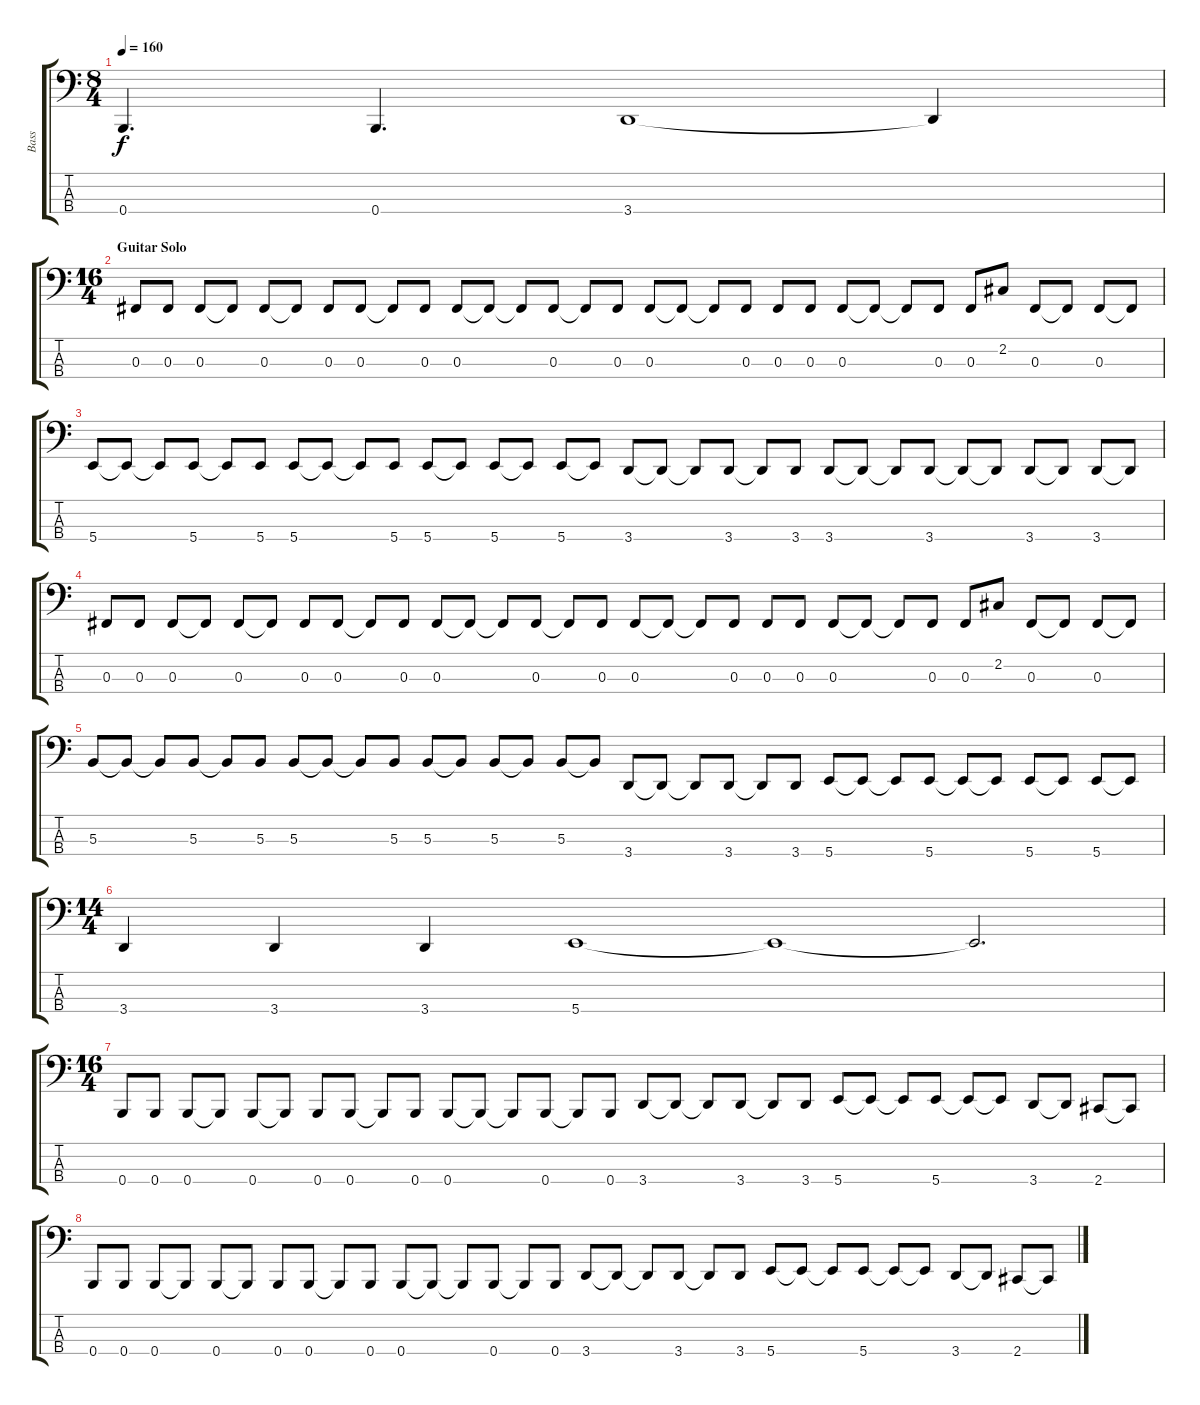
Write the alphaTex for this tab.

\track ("Bass" "Bass") {instrument electricbasspick}
\staff {score tabs}
\tuning (E2 B1 Gb1 B0) {hide}
\ts (8 4)
\tempo 160
\clef f4
\ks c
0.4.4{d dy f} 0.4.4{d} 3.4.1 3.4{t}.4 |
\ts (16 4)
\section ("" "Guitar Solo")
0.3.8 0.3.8 0.3.8 0.3{t}.8 0.3.8 0.3{t}.8 0.3.8 0.3.8 0.3{t}.8 0.3.8 0.3.8 0.3{t}.8 0.3{t}.8 0.3.8 0.3{t}.8 0.3.8 0.3.8 0.3{t}.8 0.3{t}.8 0.3.8 0.3.8 0.3.8 0.3.8 0.3{t}.8 0.3{t}.8 0.3.8 0.3.8 2.2.8 0.3.8 0.3{t}.8 0.3.8 0.3{t}.8 |
5.4.8 5.4{t}.8 5.4{t}.8 5.4.8 5.4{t}.8 5.4.8 5.4.8 5.4{t}.8 5.4{t}.8 5.4.8 5.4.8 5.4{t}.8 5.4.8 5.4{t}.8 5.4.8 5.4{t}.8 3.4.8 3.4{t}.8 3.4{t}.8 3.4.8 3.4{t}.8 3.4.8 3.4.8 3.4{t}.8 3.4{t}.8 3.4.8 3.4{t}.8 3.4{t}.8 3.4.8 3.4{t}.8 3.4.8 3.4{t}.8 |
0.3.8 0.3.8 0.3.8 0.3{t}.8 0.3.8 0.3{t}.8 0.3.8 0.3.8 0.3{t}.8 0.3.8 0.3.8 0.3{t}.8 0.3{t}.8 0.3.8 0.3{t}.8 0.3.8 0.3.8 0.3{t}.8 0.3{t}.8 0.3.8 0.3.8 0.3.8 0.3.8 0.3{t}.8 0.3{t}.8 0.3.8 0.3.8 2.2.8 0.3.8 0.3{t}.8 0.3.8 0.3{t}.8 |
5.3.8 5.3{t}.8 5.3{t}.8 5.3.8 5.3{t}.8 5.3.8 5.3.8 5.3{t}.8 5.3{t}.8 5.3.8 5.3.8 5.3{t}.8 5.3.8 5.3{t}.8 5.3.8 5.3{t}.8 3.4.8 3.4{t}.8 3.4{t}.8 3.4.8 3.4{t}.8 3.4.8 5.4.8 5.4{t}.8 5.4{t}.8 5.4.8 5.4{t}.8 5.4{t}.8 5.4.8 5.4{t}.8 5.4.8 5.4{t}.8 |
\ts (14 4)
3.4.4 3.4.4 3.4.4 5.4.1 5.4{t}.1 5.4{t}.2{d} |
\ts (16 4)
0.4.8 0.4.8 0.4.8 0.4{t}.8 0.4.8 0.4{t}.8 0.4.8 0.4.8 0.4{t}.8 0.4.8 0.4.8 0.4{t}.8 0.4{t}.8 0.4.8 0.4{t}.8 0.4.8 3.4.8 3.4{t}.8 3.4{t}.8 3.4.8 3.4{t}.8 3.4.8 5.4.8 5.4{t}.8 5.4{t}.8 5.4.8 5.4{t}.8 5.4{t}.8 3.4.8 3.4{t}.8 2.4.8 2.4{t}.8 |
0.4.8 0.4.8 0.4.8 0.4{t}.8 0.4.8 0.4{t}.8 0.4.8 0.4.8 0.4{t}.8 0.4.8 0.4.8 0.4{t}.8 0.4{t}.8 0.4.8 0.4{t}.8 0.4.8 3.4.8 3.4{t}.8 3.4{t}.8 3.4.8 3.4{t}.8 3.4.8 5.4.8 5.4{t}.8 5.4{t}.8 5.4.8 5.4{t}.8 5.4{t}.8 3.4.8 3.4{t}.8 2.4.8 2.4{t}.8
